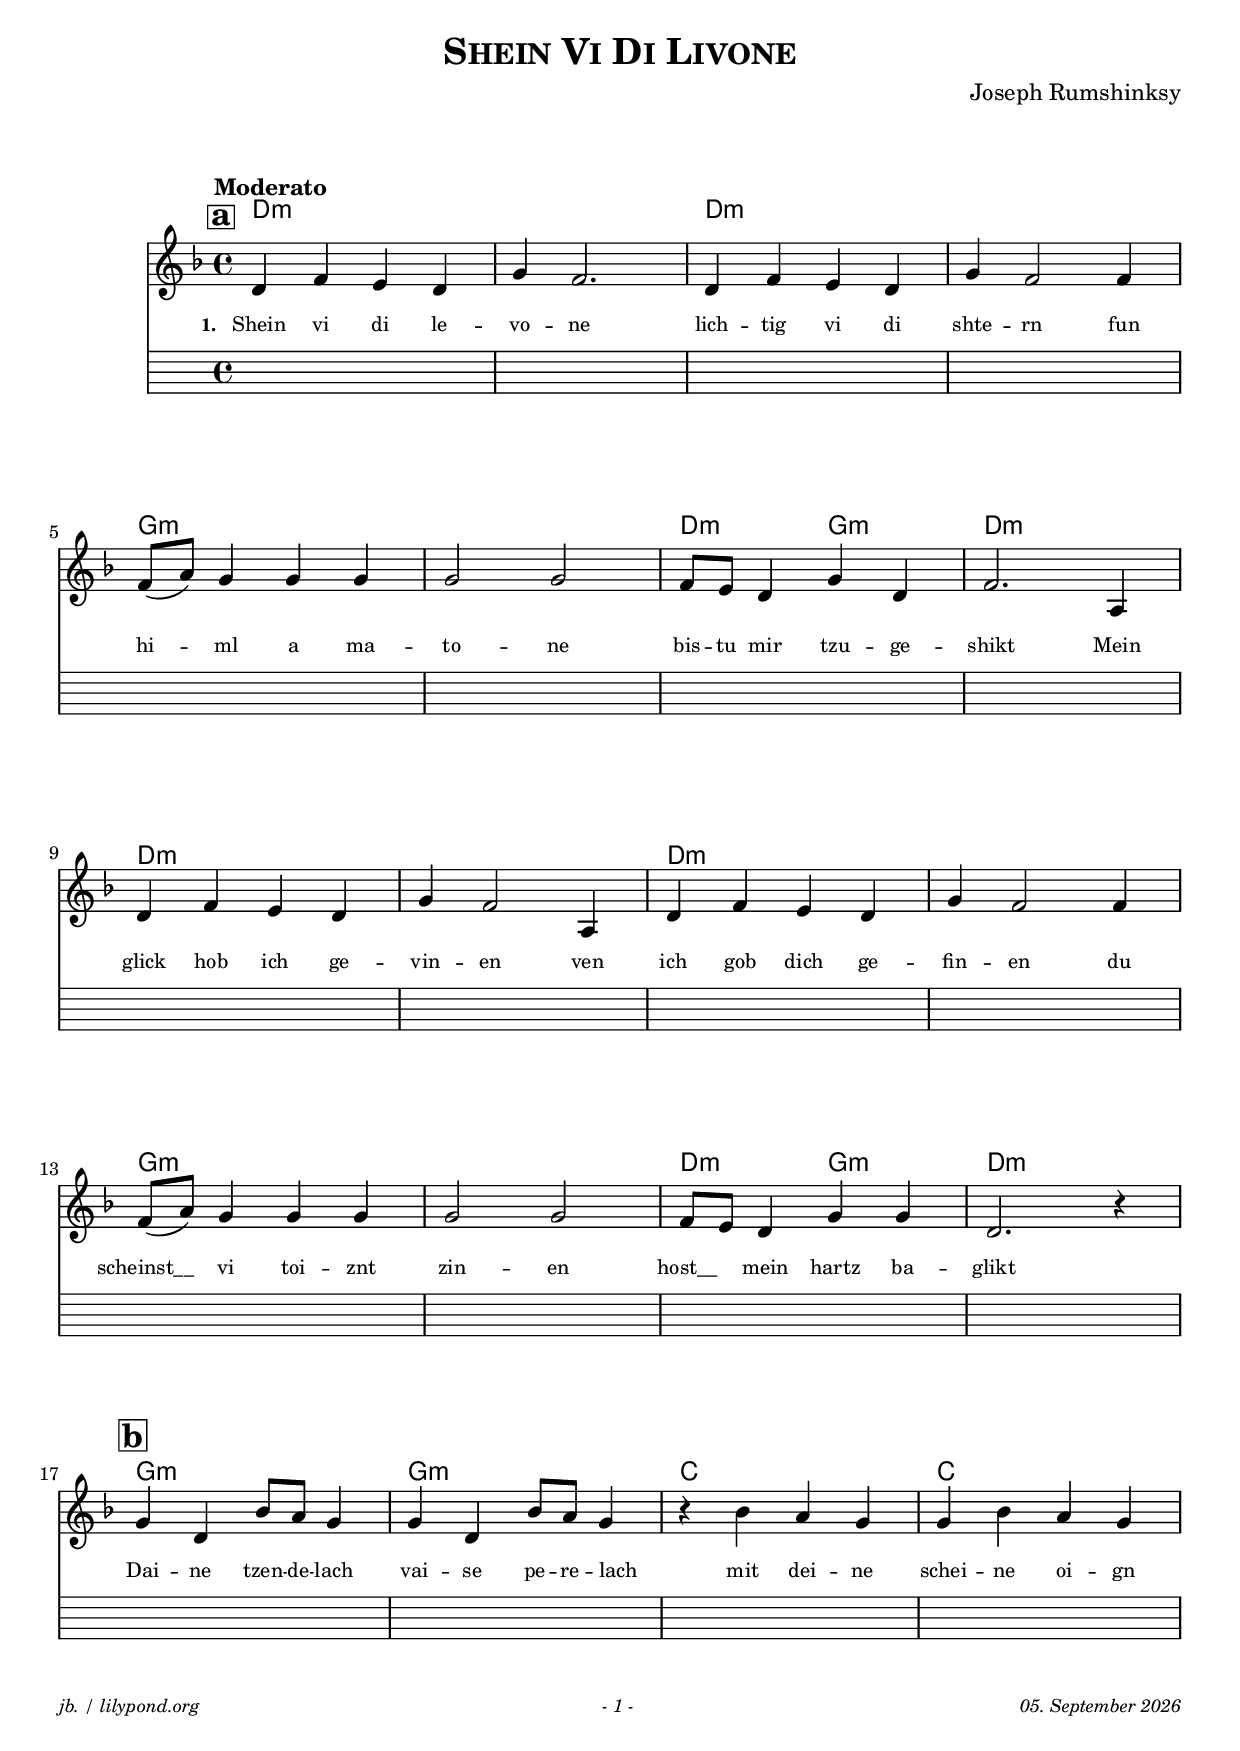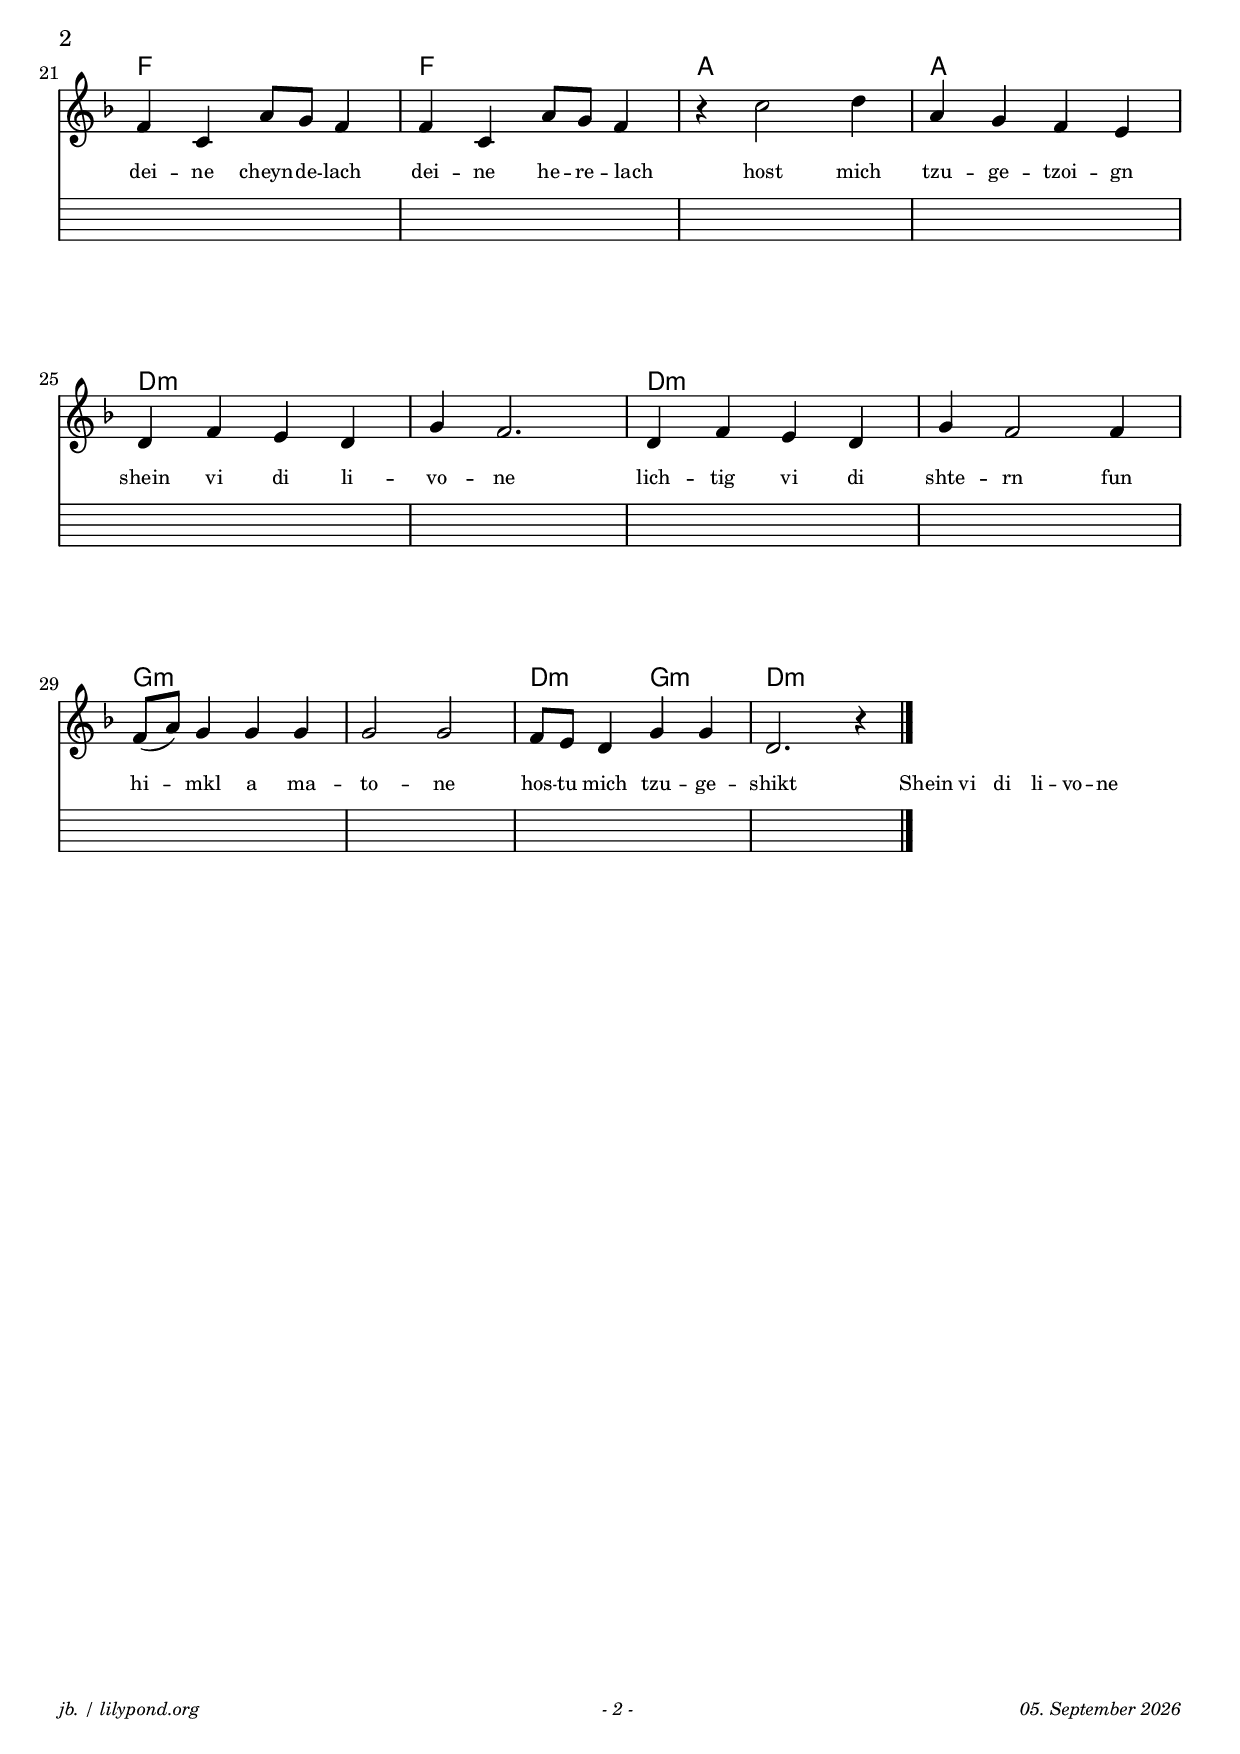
\version "2.20.0"

\include "../_common/footers.ily"
\footer_common_with_pagenum 

\paper {
  system-system-spacing.padding = #5.2
}

\version "2.20.0"

piecename_footerline = "Livone"
version_date = "6.2022"

\header {
  title = \markup \caps "Shein Vi Di Livone"
  composer = "Joseph Rumshinksy"
  arranger = " "
}


\markup \vspace #1 % space between header and score

\version "2.20.0"

global = {
  \key d \minor
  \time 4/4
}

voice_vocal =     
  \transpose c c'
    {
    \clef "treble" 
    \mark \markup \bold {\fontsize #+1 \pad-around #0.5 {\box a} }
    d4 f e d g f2. d4 f e d g f2 f4 \break 
    f8 (a) g4 g g g2 g f8 e d4 g d f2. a,4 \break
    d4 f e d g f2 a,4 d f e d g f2 f4 \break
    f8 (a) g4 g g g2 g f8 e d4 g g d2. r4 \break
    \mark \markup \bold {\fontsize #+1 \pad-around #0.5 {\box b} }
    g d bes8 a g4 g d bes8 a g4  r4 bes a g g bes a g \break
    f c a8 g f4 f c a8 g f4 r4 c'2 d'4 a g f e \break
    d f e d g f2. d4 f e d g f2 f4 \break
    f8 (a) g4 g g g2 g f8 e d4 g g d2. r4 \bar "|."
    }

 
voice_chords = 
  \chordmode { 
    d1:m s1 d1:m s1 g1:m s1 d2:m g2:m d1:m  
    d1:m s1 d1:m s1 g1:m s1 d2:m g2:m d1:m 
    g1:m g1:m c1 c1 f1 f1 a1 a1
    d1:m s1 d1:m s1 g1:m s1 d2:m g2:m d1:m
    }

\version "2.20.0"


stanza_one = \lyricmode 
{ 
  \set fontSize = #-2
  \set stanza = "1. "
  Shein4 vi di le -- vo -- ne2. lich4 -- tig vi di shte -- rn2 fun4 
  hi4 -- ml a ma -- to2 -- ne bis8 -- tu mir4 tzu -- ge -- shikt2. Mein4 
  glick hob ich ge -- vin -- en2 ven4 ich gob dich ge -- fin -- en2 du4 
  "scheinst__" vi toi -- znt zin2 -- en "host__"4 mein hartz ba -- glikt1 
  Dai4 -- ne tzen8 -- de -- lach4 vai -- se pe8 -- re -- lach4 " " mit4 dei -- ne schei -- ne oi -- gn
  dei -- ne cheyn8 -- de -- lach4 dei -- ne he8 -- re -- lach4 " " host2 mich4 tzu -- ge -- tzoi -- gn 
  shein vi di li -- vo -- ne2. lich4 -- tig vi di shte -- rn2 fun4
   hi4 -- mkl a4 ma -- to2 -- ne hos8 -- tu mich4 tzu -- ge -- shikt2. ""4
   Shein4 vi di li -- vo -- ne2.
  
}


\score {
  <<
    \new ChordNames \with { \override ChordName.font-size = #+1 }
      \voice_chords
  
    \new Staff 
      {
        \tempo "Moderato"
        \global
        \voice_vocal
      }
    \new Lyrics \with {    
      \override VerticalAxisGroup.nonstaff-relatedstaff-spacing.padding = #2  %spacer before textlines
      }
      \stanza_one
      
    % empty staff for notes
    \new Staff {
      \clef "moderntab" s1 * 32 
      }  
  >>

  \layout {  }
}
